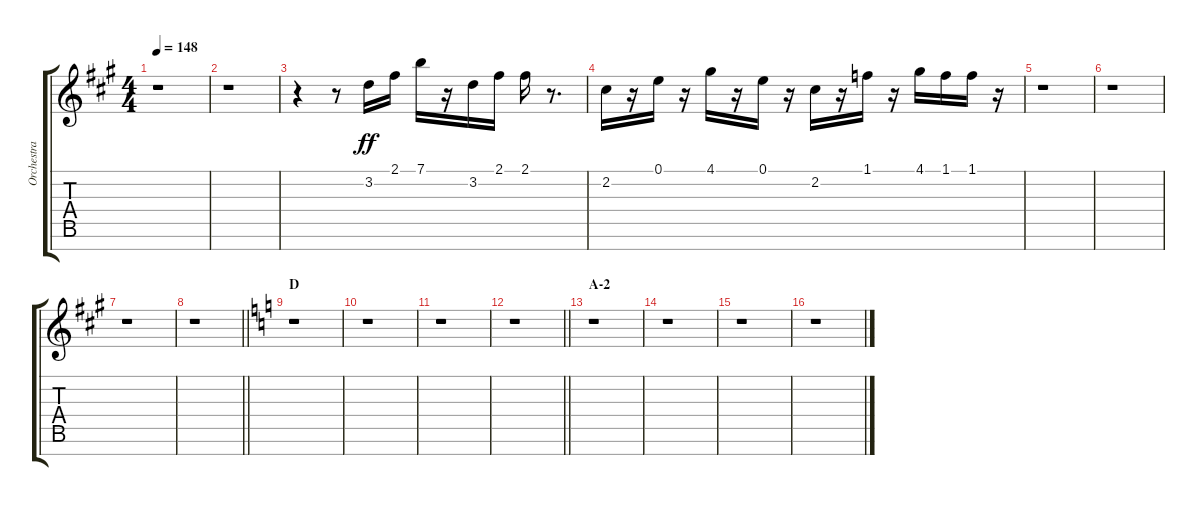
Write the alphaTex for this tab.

\track ("Orchestra Hit" "Orchestra ") {instrument orchestrahit}
\staff {score tabs}
\tuning (E5 B4 G4 D4 A3 E3 B2) {hide}
\ts (4 4)
\tempo 148
\clef g2
\ks a
r.1{dy f} |
r.1 |
r.4 r.8 3.2.16{dy ff} 2.1.16 7.1.16 r.16 3.2.16 2.1.16 2.1.16 r.8{d} |
2.2.16 r.16 0.1.16 r.16 4.1.16 r.16 0.1.16 r.16 2.2.16 r.16 1.1.16 r.16 4.1.16 1.1.16 1.1.16 r.16 |
r.1 |
r.1 |
r.1 |
\barLineRight lightlight
r.1 |
\section ("" "D")
\ks c
r.1 |
r.1 |
r.1 |
\barLineRight lightlight
r.1 |
\section ("" "A-2")
r.1 |
r.1 |
r.1 |
r.1
